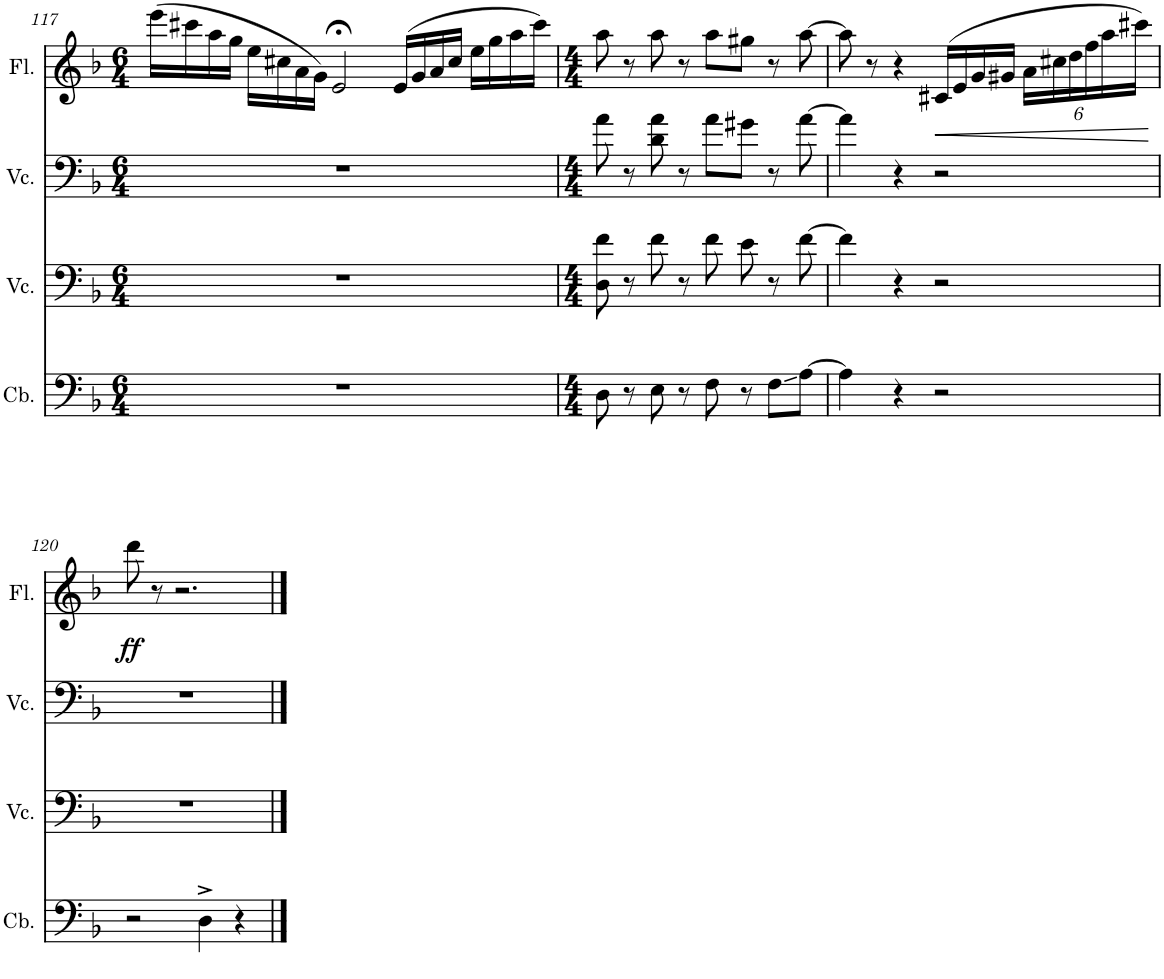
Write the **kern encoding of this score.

**kern	**kern	**kern	**kern	**dynam
*part4	*part3	*part2	*part1	*part1
*staff4	*staff3	*staff2	*staff1	*staff1
*I"Contrabass	*I"Violoncello	*I"Violoncello	*I"Flute	*
*I'Cb.	*I'Vc.	*I'Vc.	*I'Fl.	*
!!LO:PB:g=z
*clefF4	*clefF4	*clefF4	*clefG2	*
*Trd7c12	*	*	*	*
*k[b-]	*k[b-]	*k[b-]	*k[b-]	*
*M6/4	*M6/4	*M6/4	*M6/4	*
=117	=117	=117	=117	=117
1.r	1.r	1.r	(16eee\LL	.
.	.	.	16ccc#X\	.
.	.	.	16aa\	.
.	.	.	16gg\JJ	.
.	.	.	16ee\LL	.
.	.	.	16cc#X\	.
.	.	.	16a\	.
.	.	.	16g\JJ)	.
.	.	.	2e;</	.
.	.	.	(16e/LL	.
.	.	.	16g/	.
.	.	.	16a/	.
.	.	.	16cc#/JJ	.
.	.	.	16ee\LL	.
.	.	.	16gg\	.
.	.	.	16aa\	.
.	.	.	16ccc#\JJ)	.
=118	=118	=118	=118	=118
*M4/4	*M4/4	*M4/4	*M4/4	*
8D\	8D\ 8f\	8a\	8aa\	.
8r	8r	8r	8r	.
8E\	8f\	8d\ 8a\	8aa\	.
8r	8r	8r	8r	.
8F\	8f\L	8a\L	8aa\L	.
8r	8e\J	8g#X\J	8gg#X\J	.
8F\L	8r	8r	8r	.
[8A\J	[8f\	[8a\	[8aa\	.
=119	=119	=119	=119	=119
4A\]	4f\]	4a\]	8aa\]	.
.	.	.	8r	.
4r	4r	4r	4r	.
!	!	!	!	!LO:HP:b
2r	2r	2r	(16c#X/LL	<
.	.	.	16e/	.
.	.	.	16g/	.
.	.	.	16g#X/JJ	.
*	*	*	*Xbrackettup	*
.	.	.	24a\LL	.
.	.	.	24cc#X\	.
.	.	.	24dd\	.
.	.	.	24ff\	.
.	.	.	24aa\	.
.	.	.	24ccc#X\JJ)	.
.	.	.	.	[
!!LO:LB:g=z
=120	=120	=120	=120	=120
!	!	!	!	!LO:DY:b
2r	1r	1r	8ddd\	ff
.	.	.	8r	.
.	.	.	2.r	.
4D^\	.	.	.	.
4r	.	.	.	.
==	==	==	==	==
*-	*-	*-	*-	*-
